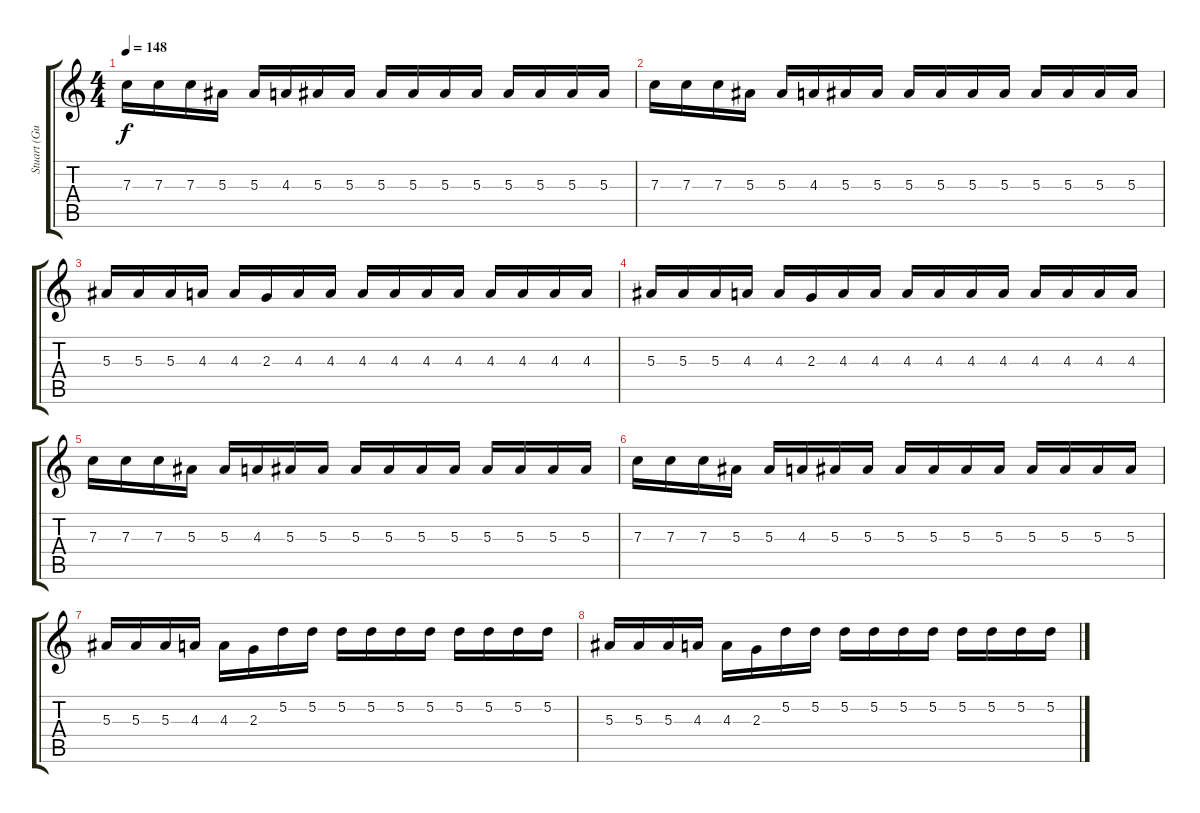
\track ("Stuart (Guitar)" "Stuart (Gu") {instrument distortionguitar}
\staff {score tabs}
\tuning (D4 A3 F3 C3 G2 D2) {hide}
\ts (4 4)
\tempo 148
\clef g2
\ks c
7.3.16{dy f} 7.3.16 7.3.16 5.3.16 5.3.16 4.3.16 5.3.16 5.3.16 5.3.16 5.3.16 5.3.16 5.3.16 5.3.16 5.3.16 5.3.16 5.3.16 |
7.3.16 7.3.16 7.3.16 5.3.16 5.3.16 4.3.16 5.3.16 5.3.16 5.3.16 5.3.16 5.3.16 5.3.16 5.3.16 5.3.16 5.3.16 5.3.16 |
5.3.16 5.3.16 5.3.16 4.3.16 4.3.16 2.3.16 4.3.16 4.3.16 4.3.16 4.3.16 4.3.16 4.3.16 4.3.16 4.3.16 4.3.16 4.3.16 |
5.3.16 5.3.16 5.3.16 4.3.16 4.3.16 2.3.16 4.3.16 4.3.16 4.3.16 4.3.16 4.3.16 4.3.16 4.3.16 4.3.16 4.3.16 4.3.16 |
7.3.16 7.3.16 7.3.16 5.3.16 5.3.16 4.3.16 5.3.16 5.3.16 5.3.16 5.3.16 5.3.16 5.3.16 5.3.16 5.3.16 5.3.16 5.3.16 |
7.3.16 7.3.16 7.3.16 5.3.16 5.3.16 4.3.16 5.3.16 5.3.16 5.3.16 5.3.16 5.3.16 5.3.16 5.3.16 5.3.16 5.3.16 5.3.16 |
5.3.16 5.3.16 5.3.16 4.3.16 4.3.16 2.3.16 5.2.16 5.2.16 5.2.16 5.2.16 5.2.16 5.2.16 5.2.16 5.2.16 5.2.16 5.2.16 |
5.3.16 5.3.16 5.3.16 4.3.16 4.3.16 2.3.16 5.2.16 5.2.16 5.2.16 5.2.16 5.2.16 5.2.16 5.2.16 5.2.16 5.2.16 5.2.16
